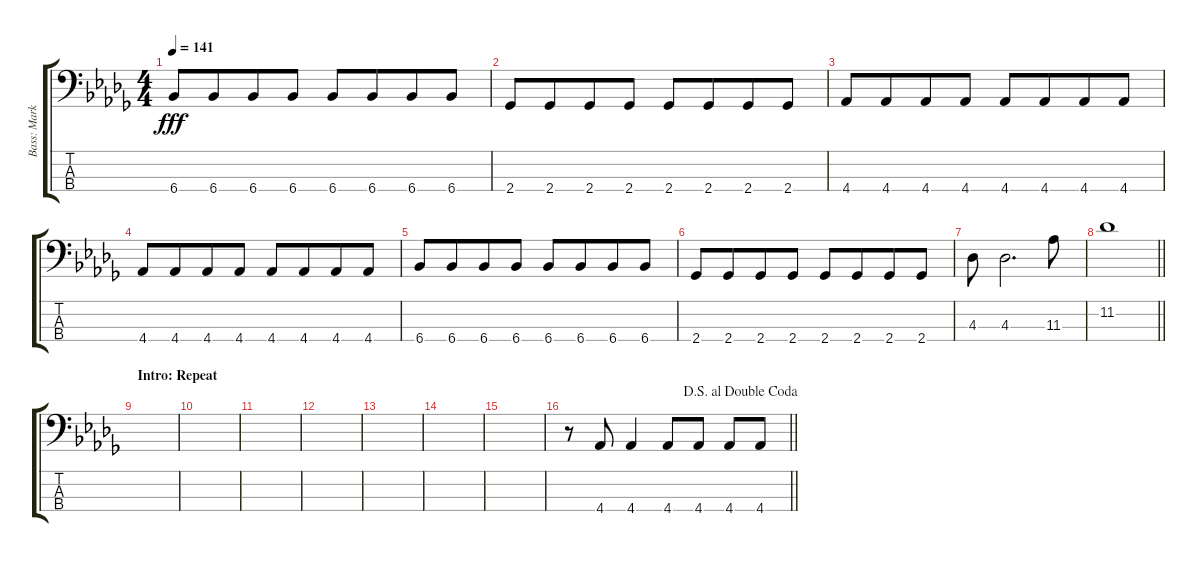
\track ("Bass: Mark" "Bass: Mark") {instrument electricbassfinger}
\staff {score tabs}
\tuning (G2 D2 A1 E1) {hide}
\ts (4 4)
\tempo 141
\clef f4
\ks db
6.4.8{dy fff} 6.4.8{beam merge} 6.4.8 6.4.8 6.4.8 6.4.8{beam merge} 6.4.8 6.4.8 |
2.4.8 2.4.8{beam merge} 2.4.8 2.4.8 2.4.8 2.4.8{beam merge} 2.4.8 2.4.8 |
4.4.8 4.4.8{beam merge} 4.4.8 4.4.8 4.4.8 4.4.8{beam merge} 4.4.8 4.4.8 |
4.4.8 4.4.8{beam merge} 4.4.8 4.4.8 4.4.8 4.4.8{beam merge} 4.4.8 4.4.8 |
6.4.8 6.4.8{beam merge} 6.4.8 6.4.8 6.4.8 6.4.8{beam merge} 6.4.8 6.4.8 |
2.4.8 2.4.8{beam merge} 2.4.8 2.4.8 2.4.8 2.4.8{beam merge} 2.4.8 2.4.8 |
4.3.8 4.3.2{d} 11.3.8 |
\barLineRight lightlight
11.2.1 |
\section ("" "Intro: Repeat")
|
|
|
|
|
|
|
\jump dalsegnoaldoublecoda
\barLineRight lightlight
r.8 4.4.8 4.4.4 4.4.8 4.4.8 4.4.8 4.4.8
